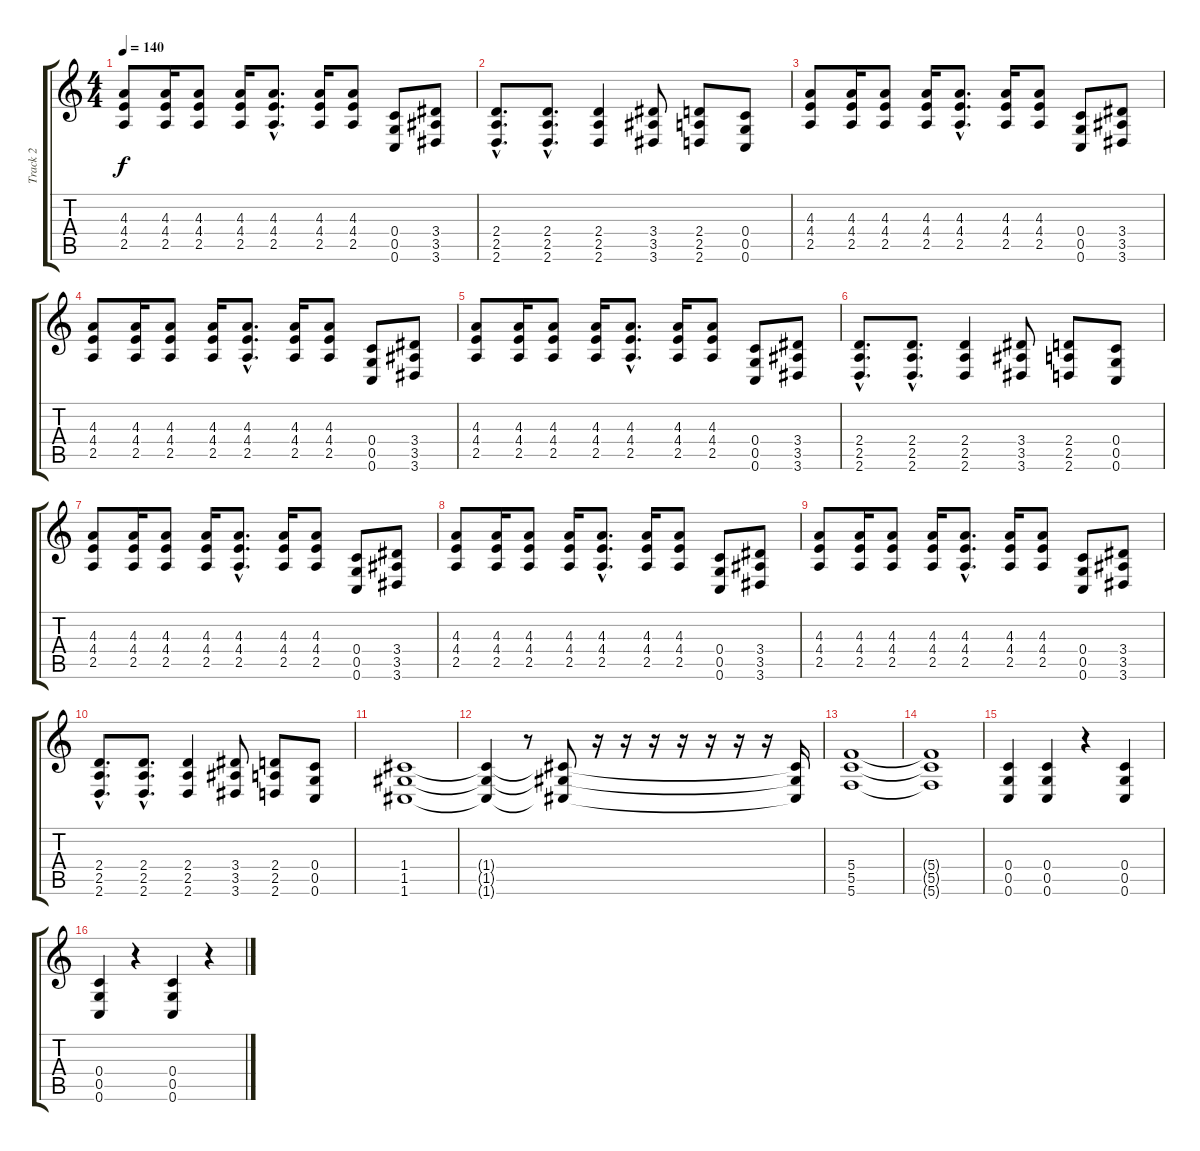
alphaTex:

\track ("Track 2" "Track 2") {instrument distortionguitar}
\staff {score tabs}
\tuning (D4 A3 F3 C3 G2 C2) {hide}
\ts (4 4)
\tempo 140
\clef g2
\ks c
(4.3 4.4 2.5).8{dy f} (4.3 4.4 2.5).16 (4.3 4.4 2.5).8 (4.3 4.4 2.5).16 (4.3{hac} 4.4{hac} 2.5{hac}).8{d} (4.3 4.4 2.5).16 (4.3 4.4 2.5).8 (0.4 0.5 0.6).8 (3.4 3.5 3.6).8 |
(2.4{hac} 2.5{hac} 2.6{hac}).8{d} (2.4{hac} 2.5{hac} 2.6{hac}).8{d} (2.4 2.5 2.6).4 (3.4 3.5 3.6).8 (2.4 2.5 2.6).8 (0.4 0.5 0.6).8 |
(4.3 4.4 2.5).8 (4.3 4.4 2.5).16 (4.3 4.4 2.5).8 (4.3 4.4 2.5).16 (4.3{hac} 4.4{hac} 2.5{hac}).8{d} (4.3 4.4 2.5).16 (4.3 4.4 2.5).8 (0.4 0.5 0.6).8 (3.4 3.5 3.6).8 |
(4.3 4.4 2.5).8 (4.3 4.4 2.5).16 (4.3 4.4 2.5).8 (4.3 4.4 2.5).16 (4.3{hac} 4.4{hac} 2.5{hac}).8{d} (4.3 4.4 2.5).16 (4.3 4.4 2.5).8 (0.4 0.5 0.6).8 (3.4 3.5 3.6).8 |
(4.3 4.4 2.5).8 (4.3 4.4 2.5).16 (4.3 4.4 2.5).8 (4.3 4.4 2.5).16 (4.3{hac} 4.4{hac} 2.5{hac}).8{d} (4.3 4.4 2.5).16 (4.3 4.4 2.5).8 (0.4 0.5 0.6).8 (3.4 3.5 3.6).8 |
(2.4{hac} 2.5{hac} 2.6{hac}).8{d} (2.4{hac} 2.5{hac} 2.6{hac}).8{d} (2.4 2.5 2.6).4 (3.4 3.5 3.6).8 (2.4 2.5 2.6).8 (0.4 0.5 0.6).8 |
(4.3 4.4 2.5).8 (4.3 4.4 2.5).16 (4.3 4.4 2.5).8 (4.3 4.4 2.5).16 (4.3{hac} 4.4{hac} 2.5{hac}).8{d} (4.3 4.4 2.5).16 (4.3 4.4 2.5).8 (0.4 0.5 0.6).8 (3.4 3.5 3.6).8 |
(4.3 4.4 2.5).8 (4.3 4.4 2.5).16 (4.3 4.4 2.5).8 (4.3 4.4 2.5).16 (4.3{hac} 4.4{hac} 2.5{hac}).8{d} (4.3 4.4 2.5).16 (4.3 4.4 2.5).8 (0.4 0.5 0.6).8 (3.4 3.5 3.6).8 |
(4.3 4.4 2.5).8 (4.3 4.4 2.5).16 (4.3 4.4 2.5).8 (4.3 4.4 2.5).16 (4.3{hac} 4.4{hac} 2.5{hac}).8{d} (4.3 4.4 2.5).16 (4.3 4.4 2.5).8 (0.4 0.5 0.6).8 (3.4 3.5 3.6).8 |
(2.4{hac} 2.5{hac} 2.6{hac}).8{d} (2.4{hac} 2.5{hac} 2.6{hac}).8{d} (2.4 2.5 2.6).4 (3.4 3.5 3.6).8 (2.4 2.5 2.6).8 (0.4 0.5 0.6).8 |
(1.4 1.5 1.6).1 |
(1.4{t} 1.5{t} 1.6{t}).4 r.8 (1.4{t} 1.5{t} 1.6{t}).8 r.16 r.16 r.16 r.16 r.16 r.16 r.16 (1.4{t} 1.5{t} 1.6{t}).16 |
(5.4 5.5 5.6).1 |
(5.4{t} 5.5{t} 5.6{t}).1 |
(0.4 0.5 0.6).4 (0.4 0.5 0.6).4 r.4 (0.4 0.5 0.6).4 |
(0.4 0.5 0.6).4 r.4 (0.4 0.5 0.6).4 r.4
